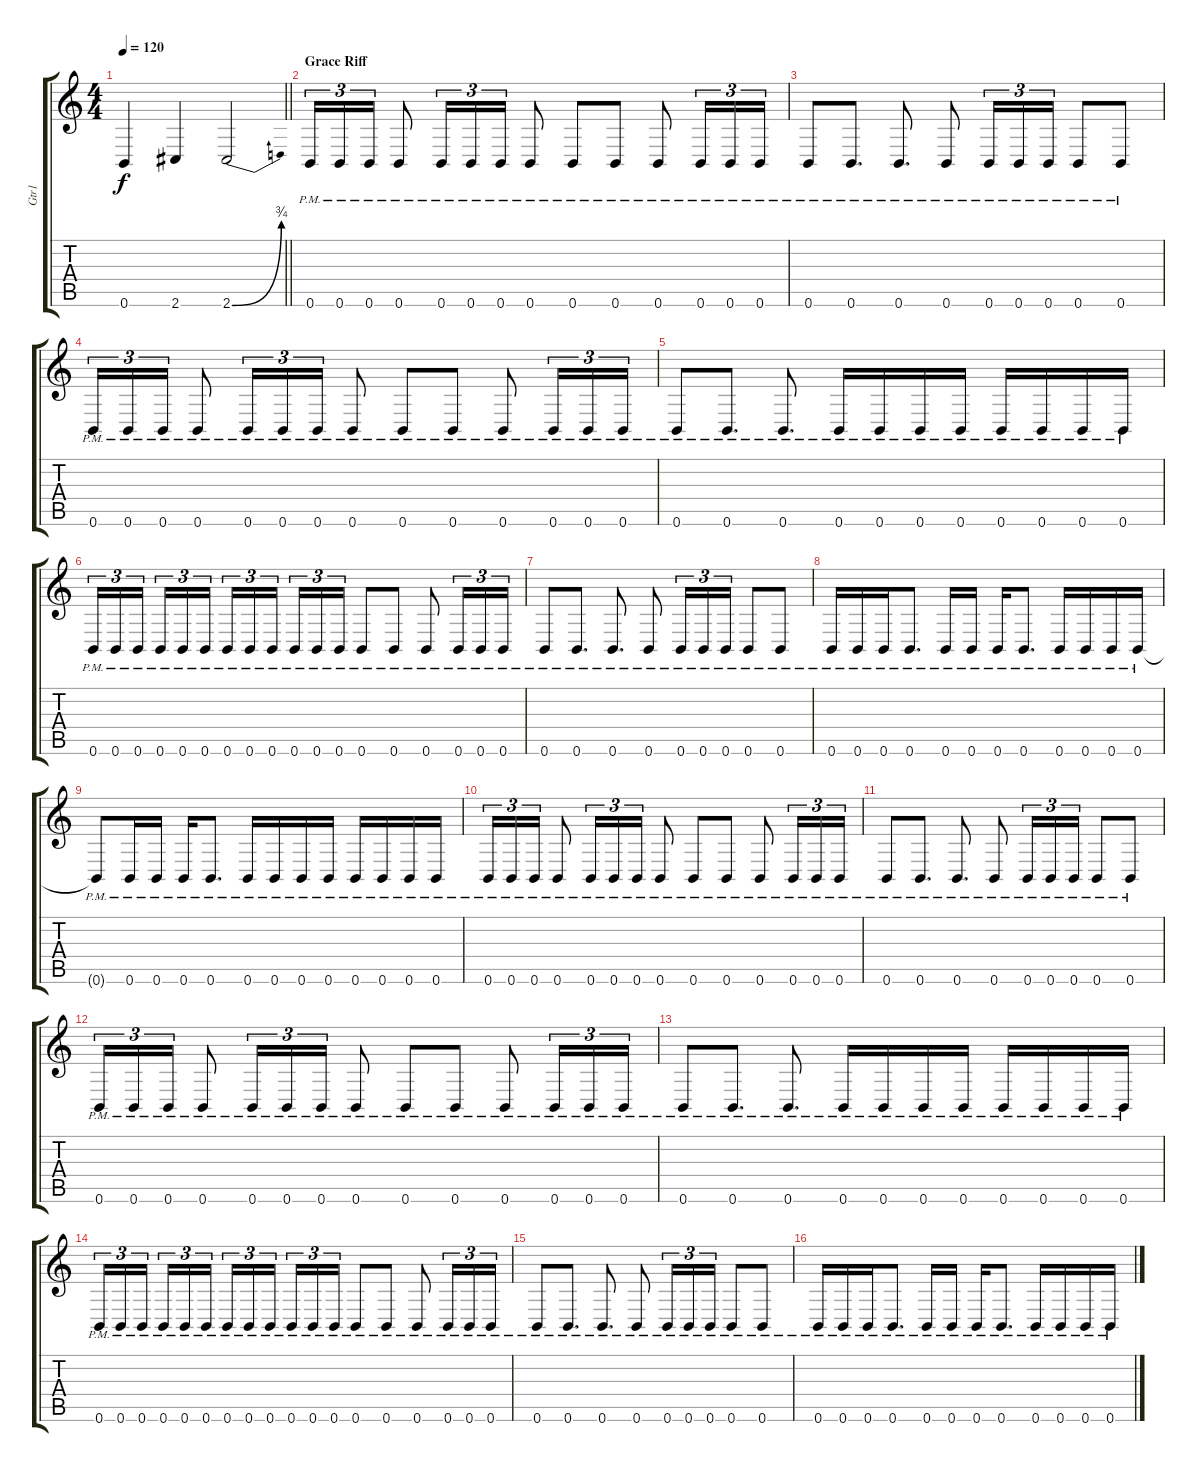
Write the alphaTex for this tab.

\track ("Gtr1" "Gtr1") {instrument distortionguitar}
\staff {score tabs}
\tuning (Eb4 B3 Gb3 B2 Gb2 B1) {hide}
\ts (4 4)
\tempo 120
\clef g2
\barLineRight lightlight
\ks c
0.6.4{dy f} 2.6.4 2.6{be (bend 0 0 60 3)}.2 |
\section ("" "Grace Riff")
0.6{pm}.16{tu (3 2)} 0.6{pm}.16{tu (3 2)} 0.6{pm}.16{tu (3 2)} 0.6{pm}.8 0.6{pm}.16{tu (3 2)} 0.6{pm}.16{tu (3 2)} 0.6{pm}.16{tu (3 2)} 0.6{pm}.8 0.6{pm}.8 0.6{pm}.8 0.6{pm}.8 0.6{pm}.16{tu (3 2)} 0.6{pm}.16{tu (3 2)} 0.6{pm}.16{tu (3 2)} |
0.6{pm}.8 0.6{pm}.8{d} 0.6{pm}.8{d} 0.6{pm}.8 0.6{pm}.16{tu (3 2)} 0.6{pm}.16{tu (3 2)} 0.6{pm}.16{tu (3 2)} 0.6{pm}.8 0.6{pm}.8 |
0.6{pm}.16{tu (3 2)} 0.6{pm}.16{tu (3 2)} 0.6{pm}.16{tu (3 2)} 0.6{pm}.8 0.6{pm}.16{tu (3 2)} 0.6{pm}.16{tu (3 2)} 0.6{pm}.16{tu (3 2)} 0.6{pm}.8 0.6{pm}.8 0.6{pm}.8 0.6{pm}.8 0.6{pm}.16{tu (3 2)} 0.6{pm}.16{tu (3 2)} 0.6{pm}.16{tu (3 2)} |
0.6{pm}.8 0.6{pm}.8{d} 0.6{pm}.8{d} 0.6{pm}.16 0.6{pm}.16 0.6{pm}.16 0.6{pm}.16 0.6{pm}.16 0.6{pm}.16 0.6{pm}.16 0.6{pm}.16 |
0.6{pm}.16{tu (3 2)} 0.6{pm}.16{tu (3 2)} 0.6{pm}.16{tu (3 2) beam splitsecondary} 0.6{pm}.16{tu (3 2)} 0.6{pm}.16{tu (3 2)} 0.6{pm}.16{tu (3 2)} 0.6{pm}.16{tu (3 2)} 0.6{pm}.16{tu (3 2)} 0.6{pm}.16{tu (3 2) beam splitsecondary} 0.6{pm}.16{tu (3 2)} 0.6{pm}.16{tu (3 2)} 0.6{pm}.16{tu (3 2)} 0.6{pm}.8 0.6{pm}.8 0.6{pm}.8 0.6{pm}.16{tu (3 2)} 0.6{pm}.16{tu (3 2)} 0.6{pm}.16{tu (3 2)} |
0.6{pm}.8 0.6{pm}.8{d} 0.6{pm}.8{d} 0.6{pm}.8 0.6{pm}.16{tu (3 2)} 0.6{pm}.16{tu (3 2)} 0.6{pm}.16{tu (3 2)} 0.6{pm}.8 0.6{pm}.8 |
0.6{pm}.16 0.6{pm}.16 0.6{pm}.16 0.6{pm}.8{d} 0.6{pm}.16 0.6{pm}.16 0.6{pm}.16 0.6{pm}.8{d} 0.6{pm}.16 0.6{pm}.16 0.6{pm}.16 0.6{pm}.16 |
0.6{pm t}.8 0.6{pm}.16 0.6{pm}.16 0.6{pm}.16 0.6{pm}.8{d} 0.6{pm}.16 0.6{pm}.16 0.6{pm}.16 0.6{pm}.16 0.6{pm}.16 0.6{pm}.16 0.6{pm}.16 0.6{pm}.16 |
0.6{pm}.16{tu (3 2)} 0.6{pm}.16{tu (3 2)} 0.6{pm}.16{tu (3 2)} 0.6{pm}.8 0.6{pm}.16{tu (3 2)} 0.6{pm}.16{tu (3 2)} 0.6{pm}.16{tu (3 2)} 0.6{pm}.8 0.6{pm}.8 0.6{pm}.8 0.6{pm}.8 0.6{pm}.16{tu (3 2)} 0.6{pm}.16{tu (3 2)} 0.6{pm}.16{tu (3 2)} |
0.6{pm}.8 0.6{pm}.8{d} 0.6{pm}.8{d} 0.6{pm}.8 0.6{pm}.16{tu (3 2)} 0.6{pm}.16{tu (3 2)} 0.6{pm}.16{tu (3 2)} 0.6{pm}.8 0.6{pm}.8 |
0.6{pm}.16{tu (3 2)} 0.6{pm}.16{tu (3 2)} 0.6{pm}.16{tu (3 2)} 0.6{pm}.8 0.6{pm}.16{tu (3 2)} 0.6{pm}.16{tu (3 2)} 0.6{pm}.16{tu (3 2)} 0.6{pm}.8 0.6{pm}.8 0.6{pm}.8 0.6{pm}.8 0.6{pm}.16{tu (3 2)} 0.6{pm}.16{tu (3 2)} 0.6{pm}.16{tu (3 2)} |
0.6{pm}.8 0.6{pm}.8{d} 0.6{pm}.8{d} 0.6{pm}.16 0.6{pm}.16 0.6{pm}.16 0.6{pm}.16 0.6{pm}.16 0.6{pm}.16 0.6{pm}.16 0.6{pm}.16 |
0.6{pm}.16{tu (3 2)} 0.6{pm}.16{tu (3 2)} 0.6{pm}.16{tu (3 2) beam splitsecondary} 0.6{pm}.16{tu (3 2)} 0.6{pm}.16{tu (3 2)} 0.6{pm}.16{tu (3 2)} 0.6{pm}.16{tu (3 2)} 0.6{pm}.16{tu (3 2)} 0.6{pm}.16{tu (3 2) beam splitsecondary} 0.6{pm}.16{tu (3 2)} 0.6{pm}.16{tu (3 2)} 0.6{pm}.16{tu (3 2)} 0.6{pm}.8 0.6{pm}.8 0.6{pm}.8 0.6{pm}.16{tu (3 2)} 0.6{pm}.16{tu (3 2)} 0.6{pm}.16{tu (3 2)} |
0.6{pm}.8 0.6{pm}.8{d} 0.6{pm}.8{d} 0.6{pm}.8 0.6{pm}.16{tu (3 2)} 0.6{pm}.16{tu (3 2)} 0.6{pm}.16{tu (3 2)} 0.6{pm}.8 0.6{pm}.8 |
0.6{pm}.16 0.6{pm}.16 0.6{pm}.16 0.6{pm}.8{d} 0.6{pm}.16 0.6{pm}.16 0.6{pm}.16 0.6{pm}.8{d} 0.6{pm}.16 0.6{pm}.16 0.6{pm}.16 0.6{pm}.16
